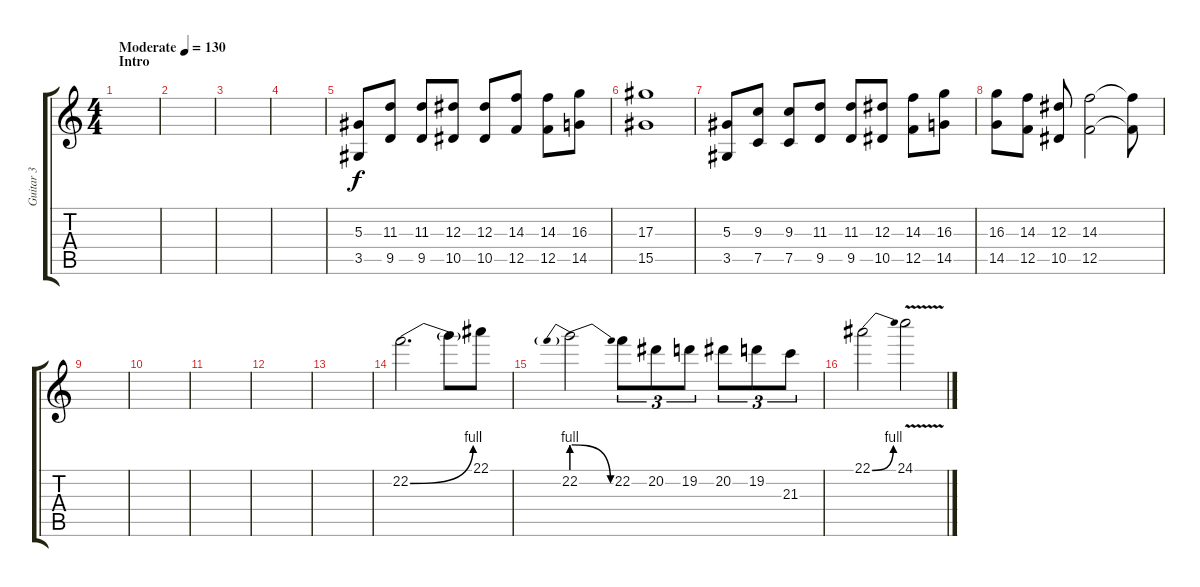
\track ("Guitar 3" "Guitar 3") {instrument distortionguitar}
\staff {score tabs}
\tuning (C4 G3 Eb3 Bb2 F2 C2) {hide}
\ts (4 4)
\section ("" "Intro")
\tempo (130 "Moderate")
\clef g2
\ks c
|
|
|
|
(5.3 3.5).8{balance 8 instrument overdrivenguitar} (11.3 9.5).8 (11.3 9.5).8 (12.3 10.5).8 (12.3 10.5).8 (14.3 12.5).8 (14.3 12.5).8 (16.3 14.5).8 |
(17.3 15.5).1 |
(5.3 3.5).8 (9.3 7.5).8 (9.3 7.5).8 (11.3 9.5).8 (11.3 9.5).8 (12.3 10.5).8 (14.3 12.5).8 (16.3 14.5).8 |
(16.3 14.5).8 (14.3 12.5).8 (12.3 10.5).8 (14.3 12.5).2 (14.3{t} 12.5{t}).8 |
|
|
|
|
|
22.2{be (bend 0 0 60 4)}.2{d} 22.2{t}.8 22.1.8 |
22.2{be (prebendrelease 0 4 60 0)}.2 22.2.8{tu (3 2)} 20.2.8{tu (3 2)} 19.2.8{tu (3 2)} 20.2.8{tu (3 2)} 19.2.8{tu (3 2)} 21.3.8{tu (3 2)} |
22.1{be (bend 0 0 60 4)}.2 24.1{v}.2{volume 0}
